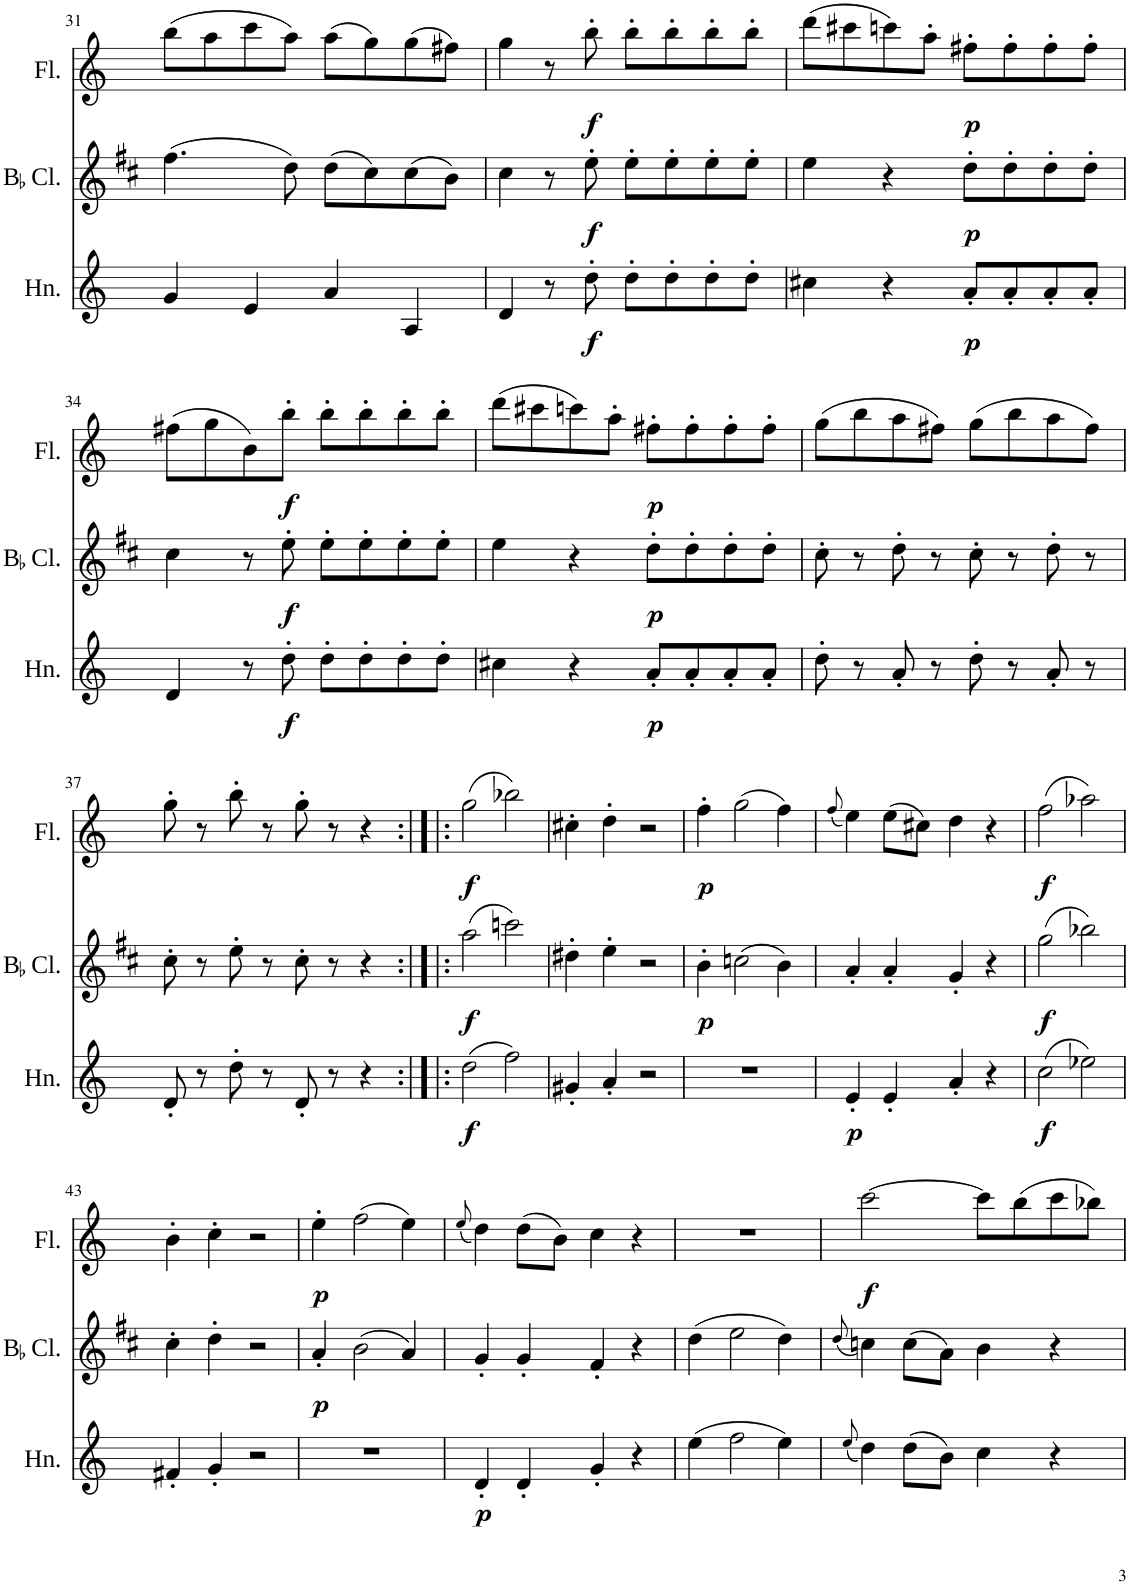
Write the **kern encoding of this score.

**kern	**dynam	**kern	**dynam	**kern	**dynam
*part3	*part3	*part2	*part2	*part1	*part1
*staff3	*staff3	*staff2	*staff2	*staff1	*staff1
*I"Horn	*	*I"BaccidentalFlat Clarinet	*	*I"Flute	*
*I'Hn.	*	*I'BaccidentalFlat Cl.	*	*I'Fl.	*
!!LO:PB:g=z
*clefG2	*	*clefG2	*	*clefG2	*
*Trd4c7	*	*Trd1c2	*	*	*
*k[]	*	*k[f#c#]	*	*k[]	*
*M4/4	*	*M4/4	*	*M4/4	*
*met(c|)	*	*met(c|)	*	*met(c|)	*
=31	=31	=31	=31	=31	=31
4g/	.	(4.ff#\	.	(8bb\L	.
.	.	.	.	8aa\	.
4e/	.	.	.	8ccc\	.
.	.	8dd\)	.	8aa\J)	.
4a/	.	(8dd\L	.	(8aa\L	.
.	.	8cc#\)	.	8gg\)	.
4A/	.	(8cc#\	.	(8gg\	.
.	.	8b\J)	.	8ff#X\J)	.
=32	=32	=32	=32	=32	=32
4d/	.	4cc#\	.	4gg\	.
8r	.	8r	.	8r	.
!	!LO:DY:b	!	!LO:DY:b	!	!LO:DY:b
8dd'\	f	8ee'\	f	8bb'\	f
8dd'\L	.	8ee'\L	.	8bb'\L	.
8dd'\	.	8ee'\	.	8bb'\	.
8dd'\	.	8ee'\	.	8bb'\	.
8dd'\J	.	8ee'\J	.	8bb'\J	.
=33	=33	=33	=33	=33	=33
4cc#X\	.	4ee\	.	(8ddd\L	.
.	.	.	.	8ccc#X\	.
4r	.	4r	.	8cccn\)	.
.	.	.	.	8aa'\J	.
!	!LO:DY:b	!	!LO:DY:b	!	!LO:DY:b
8a'/L	p	8dd'\L	p	8ff#X'\L	p
8a'/	.	8dd'\	.	8ff#'\	.
8a'/	.	8dd'\	.	8ff#'\	.
8a'/J	.	8dd'\J	.	8ff#'\J	.
!!LO:LB:g=z
=34	=34	=34	=34	=34	=34
4d/	.	4cc#\	.	(8ff#X\L	.
.	.	.	.	8gg\	.
8r	.	8r	.	8b\)	.
!	!LO:DY:b	!	!LO:DY:b	!	!LO:DY:b
8dd'\	f	8ee'\	f	8bb'\J	f
8dd'\L	.	8ee'\L	.	8bb'\L	.
8dd'\	.	8ee'\	.	8bb'\	.
8dd'\	.	8ee'\	.	8bb'\	.
8dd'\J	.	8ee'\J	.	8bb'\J	.
=35	=35	=35	=35	=35	=35
4cc#X\	.	4ee\	.	(8ddd\L	.
.	.	.	.	8ccc#X\	.
4r	.	4r	.	8cccn\)	.
.	.	.	.	8aa'\J	.
!	!LO:DY:b	!	!LO:DY:b	!	!LO:DY:b
8a'/L	p	8dd'\L	p	8ff#X'\L	p
8a'/	.	8dd'\	.	8ff#'\	.
8a'/	.	8dd'\	.	8ff#'\	.
8a'/J	.	8dd'\J	.	8ff#'\J	.
=36	=36	=36	=36	=36	=36
8dd'\	.	8cc#'\	.	(8gg\L	.
8r	.	8r	.	8bb\	.
8a'/	.	8dd'\	.	8aa\	.
8r	.	8r	.	8ff#X\J)	.
8dd'\	.	8cc#'\	.	(8gg\L	.
8r	.	8r	.	8bb\	.
8a'/	.	8dd'\	.	8aa\	.
8r	.	8r	.	8ff#\J)	.
!!LO:LB:g=z
=37	=37	=37	=37	=37	=37
8d'/	.	8cc#'\	.	8gg'\	.
8r	.	8r	.	8r	.
8dd'\	.	8ee'\	.	8bb'\	.
8r	.	8r	.	8r	.
8d'/	.	8cc#'\	.	8gg'\	.
8r	.	8r	.	8r	.
4r	.	4r	.	4r	.
=38:|!|:	=38:|!|:	=38:|!|:	=38:|!|:	=38:|!|:	=38:|!|:
!	!LO:DY:b	!	!LO:DY:b	!	!LO:DY:b
(2dd\	f	(2aa\	f	(2gg\	f
2ff\)	.	2cccn\)	.	2bb-X\)	.
=39	=39	=39	=39	=39	=39
4g#X'/	.	4dd#X'\	.	4cc#X'\	.
4a'/	.	4ee'\	.	4dd'\	.
2r	.	2r	.	2r	.
=40	=40	=40	=40	=40	=40
!	!	!	!LO:DY:b	!	!LO:DY:b
1r	.	4b'\	p	4ff'\	p
.	.	(2ccn\	.	(2gg\	.
.	.	4b\)	.	4ff\)	.
=41	=41	=41	=41	=41	=41
.	.	.	.	(8qff/	.
!	!LO:DY:b	!	!	!	!
4e'/	p	4a'/	.	4ee\)	.
4e'/	.	4a'/	.	(8ee\L	.
.	.	.	.	8cc#X\J)	.
4a'/	.	4g'/	.	4dd\	.
4r	.	4r	.	4r	.
=42	=42	=42	=42	=42	=42
!	!LO:DY:b	!	!LO:DY:b	!	!LO:DY:b
(2cc\	f	(2gg\	f	(2ff\	f
2ee-X\)	.	2bb-X\)	.	2aa-X\)	.
!!LO:LB:g=z
=43	=43	=43	=43	=43	=43
4f#X'/	.	4cc#'\	.	4b'\	.
4g'/	.	4dd'\	.	4cc'\	.
2r	.	2r	.	2r	.
=44	=44	=44	=44	=44	=44
!	!	!	!LO:DY:b	!	!LO:DY:b
1r	.	4a'/	p	4ee'\	p
.	.	(2b\	.	(2ff\	.
.	.	4a/)	.	4ee\)	.
=45	=45	=45	=45	=45	=45
.	.	.	.	(8qee/	.
!	!LO:DY:b	!	!	!	!
4d'/	p	4g'/	.	4dd\)	.
4d'/	.	4g'/	.	(8dd\L	.
.	.	.	.	8b\J)	.
4g'/	.	4f#'/	.	4cc\	.
4r	.	4r	.	4r	.
=46	=46	=46	=46	=46	=46
(4ee\	.	(4dd\	.	1r	.
2ff\	.	2ee\	.	.	.
4ee\)	.	4dd\)	.	.	.
=47	=47	=47	=47	=47	=47
(8qee/	.	(8qdd/	.	.	.
!	!	!	!	!	!LO:DY:b
4dd\)	.	4ccn\)	.	[2ccc\	f
(8dd\L	.	(8cc\L	.	.	.
8b\J)	.	8a\J)	.	.	.
4cc\	.	4b\	.	8ccc\L]	.
.	.	.	.	(8bb\	.
4r	.	4r	.	8ccc\	.
.	.	.	.	8bb-X\J)	.
=	=	=	=	=	=
*-	*-	*-	*-	*-	*-
